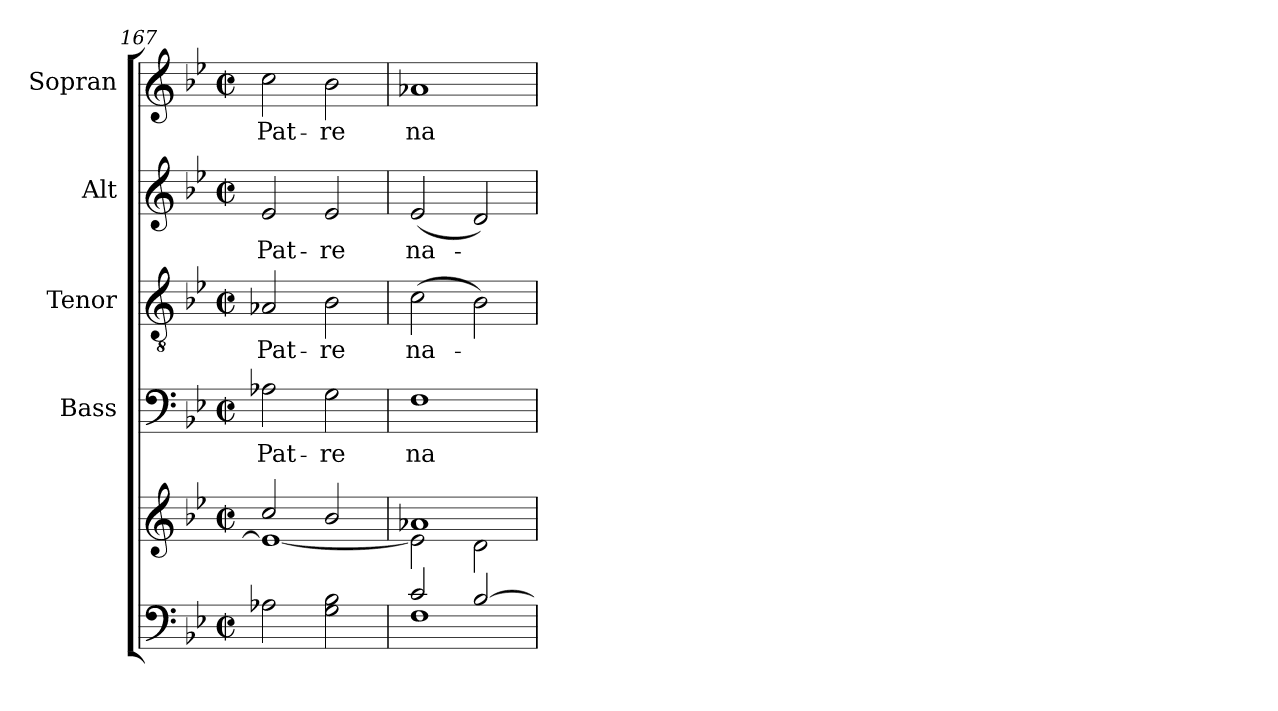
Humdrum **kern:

**kern	**kern	**kern	**text	**kern	**text	**kern	**text	**kern	**text
*part5	*part5	*part4	*part4	*part3	*part3	*part2	*part2	*part1	*part1
*staff6	*staff5	*staff4	*staff4	*staff3	*staff3	*staff2	*staff2	*staff1	*staff1
*	*	*I"Bass	*	*I"Tenor	*	*I"Alt	*	*I"Sopran	*
*	*	*I'B.	*	*I'T.	*	*I'A.	*	*I'S.	*
*clefF4	*clefG2	*clefF4	*	*clefGv2	*	*clefG2	*	*clefG2	*
*k[b-e-]	*k[b-e-]	*k[b-e-]	*	*k[b-e-]	*	*k[b-e-]	*	*k[b-e-]	*
*B-:	*B-:	*B-:	*	*B-:	*	*B-:	*	*B-:	*
*M2/2	*M2/2	*M2/2	*	*M2/2	*	*M2/2	*	*M2/2	*
*met(c|)	*met(c|)	*met(c|)	*	*met(c|)	*	*met(c|)	*	*met(c|)	*
=167	=167	=167	=167	=167	=167	=167	=167	=167	=167
*	*^	*	*	*	*	*	*	*	*
!	!	!	!	!LO:LY:b	!	!LO:LY:b	!	!LO:LY:b	!	!LO:LY:b
2A-X\	2cc/	1e-_	2A-X\	Pat-	2A-X/	Pat-	2e-/	Pat-	2cc\	Pat-
!	!	!	!	!LO:LY:b	!	!LO:LY:b	!	!LO:LY:b	!	!LO:LY:b
2G\ 2B-\	2b-/	.	2G\	-re	2B-\	-re	2e-/	-re	2b-\	-re
=168	=168	=168	=168	=168	=168	=168	=168	=168	=168	=168
*^	*	*	*	*	*	*	*	*	*	*
!	!	!	!	!	!LO:LY:b	!	!LO:LY:b	!	!LO:LY:b	!	!LO:LY:b
2c/	1F	1a-X	2e-\]	1F	na-	(>2c\	na-	(<2e-/	na-	1a-X	na-
[>2B-/	.	.	2d\	.	.	2B-\)	.	2d/)	.	.	.
*v	*v	*	*	*	*	*	*	*	*	*	*
*	*v	*v	*	*	*	*	*	*	*	*
=	=	=	=	=	=	=	=	=	=
*-	*-	*-	*-	*-	*-	*-	*-	*-	*-
